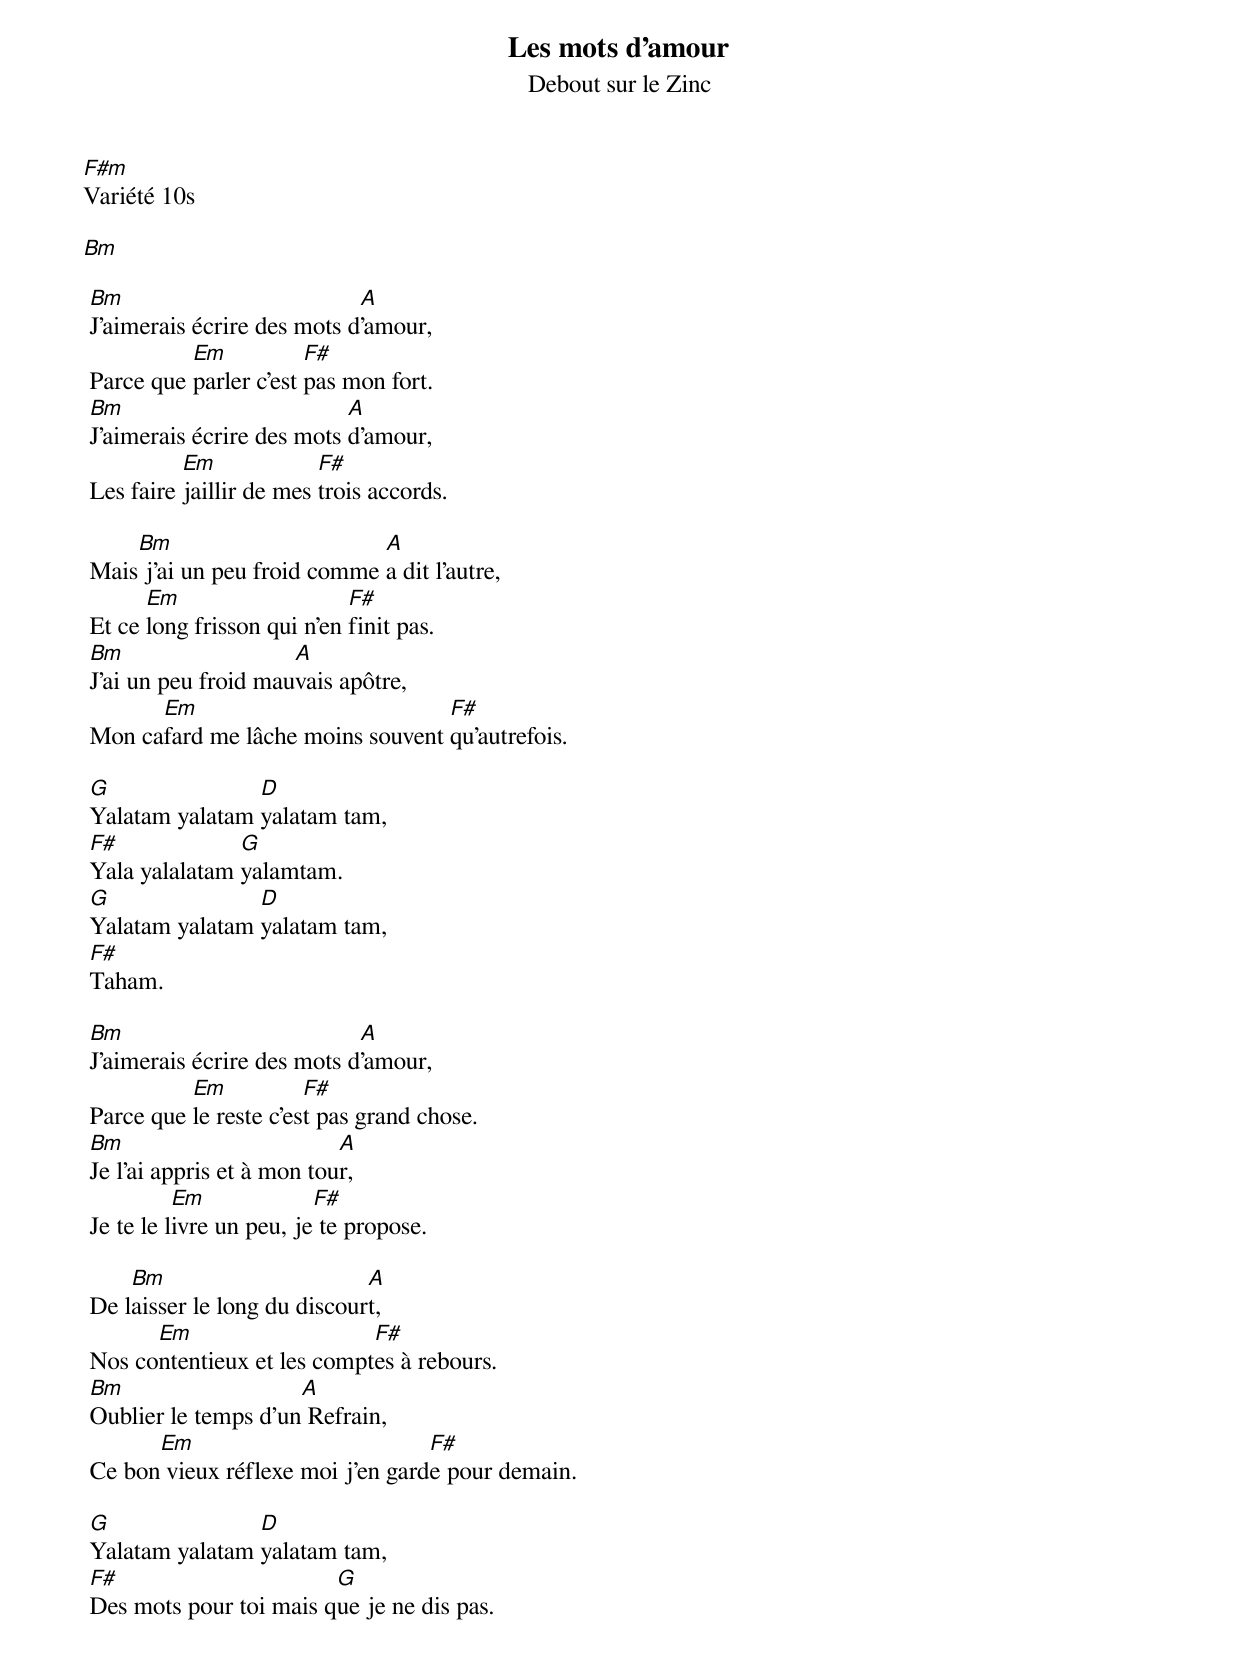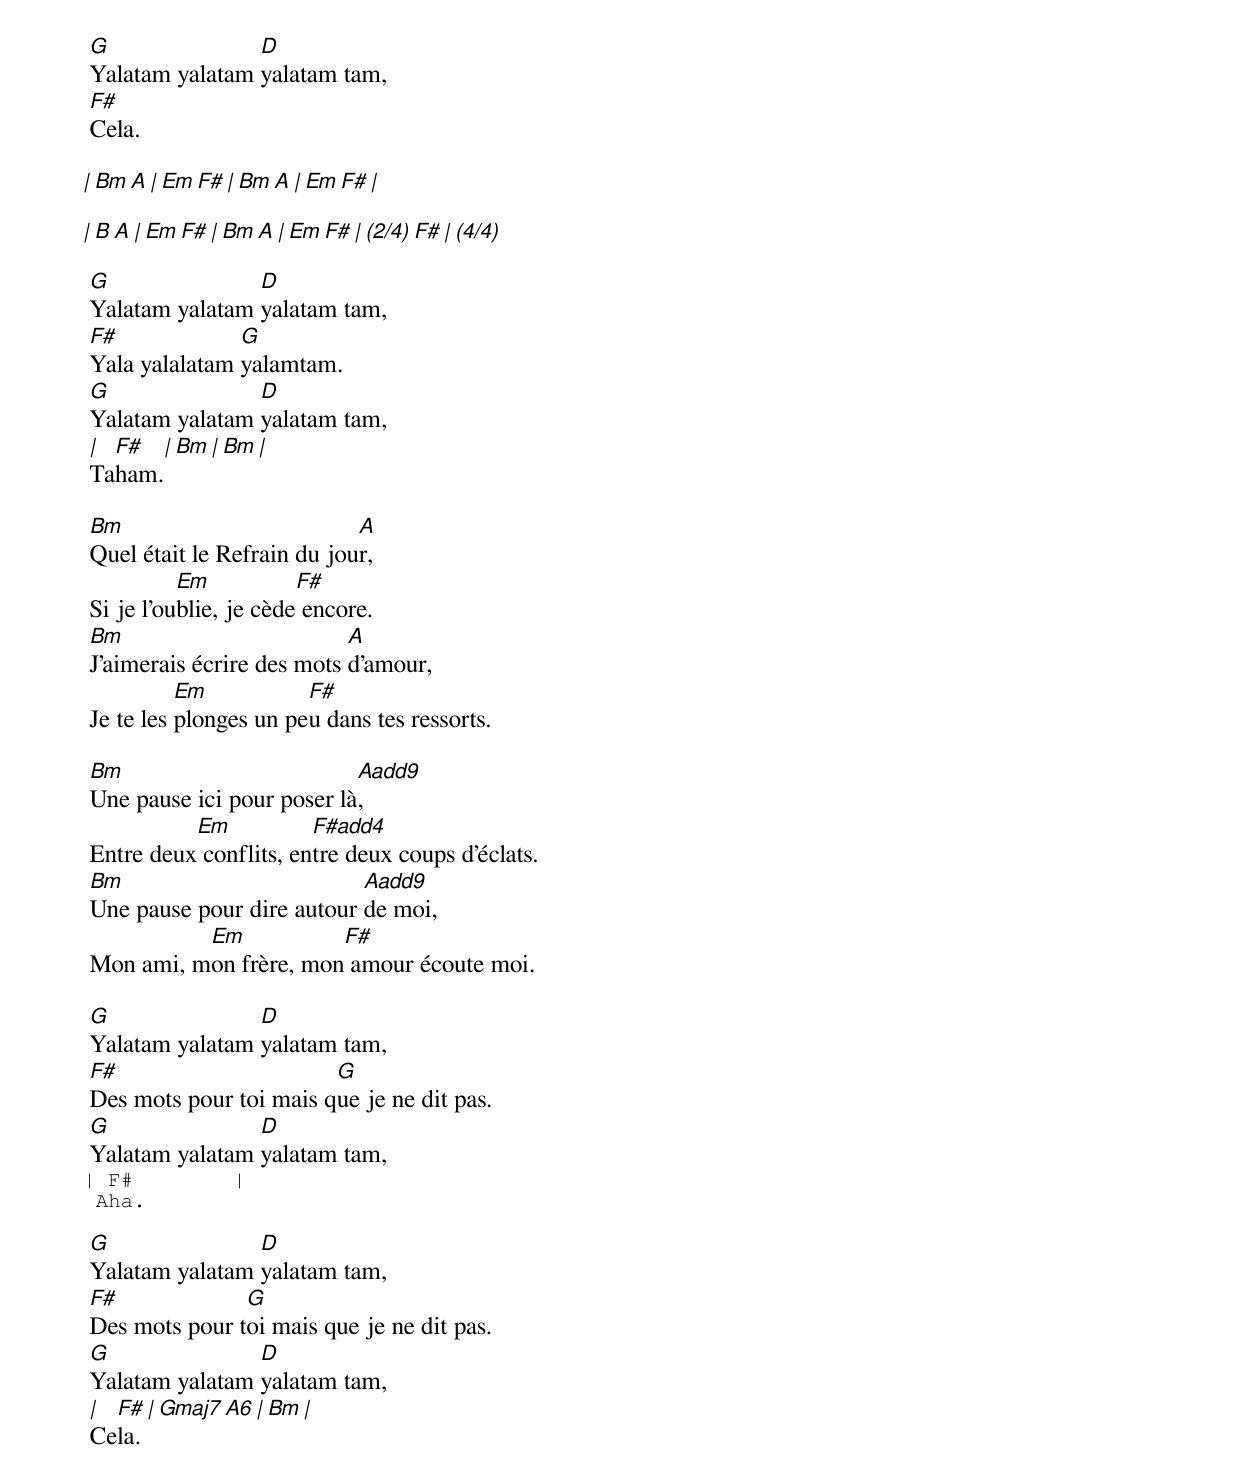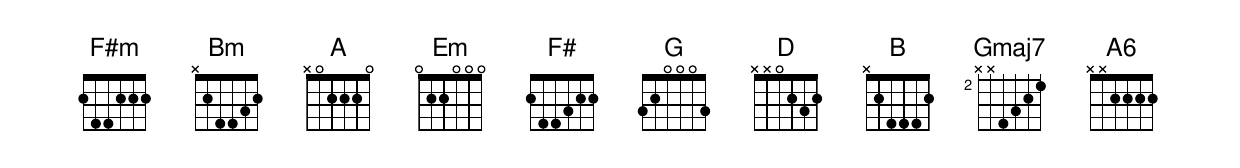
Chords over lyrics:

Les mots d'amour
Debout sur le Zinc
F#m
Variété 10s

 Bm

 Bm                          A
 J'aimerais écrire des mots d'amour,
           Em           F#
 Parce que parler c'est pas mon fort.
 Bm                         A
 J'aimerais écrire des mots d'amour,
           Em             F#
 Les faire jaillir de mes trois accords.

     Bm                       A
 Mais j'ai un peu froid comme a dit l'autre,
       Em                    F#
 Et ce long frisson qui n'en finit pas.
 Bm                   A
 J'ai un peu froid mauvais apôtre,
       Em                          F#
 Mon cafard me lâche moins souvent qu'autrefois.

 G               D
 Yalatam yalatam yalatam tam,
 F#             G
 Yala yalalatam yalamtam.
 G               D
 Yalatam yalatam yalatam tam,
 F#
 Taham.

 Bm                          A
 J'aimerais écrire des mots d'amour,
           Em           F#
 Parce que le reste c'est pas grand chose.
 Bm                         A
 Je l'ai appris et à mon tour,
           Em             F#
 Je te le livre un peu, je te propose.

     Bm                       A
 De laisser le long du discourt,
       Em                    F#
 Nos contentieux et les comptes à rebours.
 Bm                   A
 Oublier le temps d'un Refrain,
       Em                          F#
 Ce bon vieux réflexe moi j'en garde pour demain.

 G               D
 Yalatam yalatam yalatam tam,
 F#                      G
 Des mots pour toi mais que je ne dis pas.
 G               D
 Yalatam yalatam yalatam tam,
 F#
 Cela.

| Bm    A   | Em    F#  | Bm    A   | Em    F#  |

| B     A   | Em    F#  | Bm    A   | Em    F#  | (2/4) F# | (4/4)

 G               D
 Yalatam yalatam yalatam tam,
 F#             G
 Yala yalalatam yalamtam.
 G               D
 Yalatam yalatam yalatam tam,
 | F#       | Bm      | Bm     |
 Taham.

 Bm                          A
 Quel était le Refrain du jour,
           Em           F#
 Si je l'oublie, je cède encore.
 Bm                         A
 J'aimerais écrire des mots d'amour,
           Em           F#
 Je te les plonges un peu dans tes ressorts.

 Bm                         Aadd9
 Une pause ici pour poser là,
           Em           F#add4
 Entre deux conflits, entre deux coups d'éclats.
 Bm                         Aadd9
 Une pause pour dire autour de moi,
           Em           F#
 Mon ami, mon frère, mon amour écoute moi.

 G               D
 Yalatam yalatam yalatam tam,
 F#                      G
 Des mots pour toi mais que je ne dit pas.
 G               D
 Yalatam yalatam yalatam tam,
| F#        |
 Aha.

 G               D
 Yalatam yalatam yalatam tam,
 F#             G
 Des mots pour toi mais que je ne dit pas.
 G               D
 Yalatam yalatam yalatam tam,
 | F#      | Gmaj7   A6 | Bm     |
 Cela.
